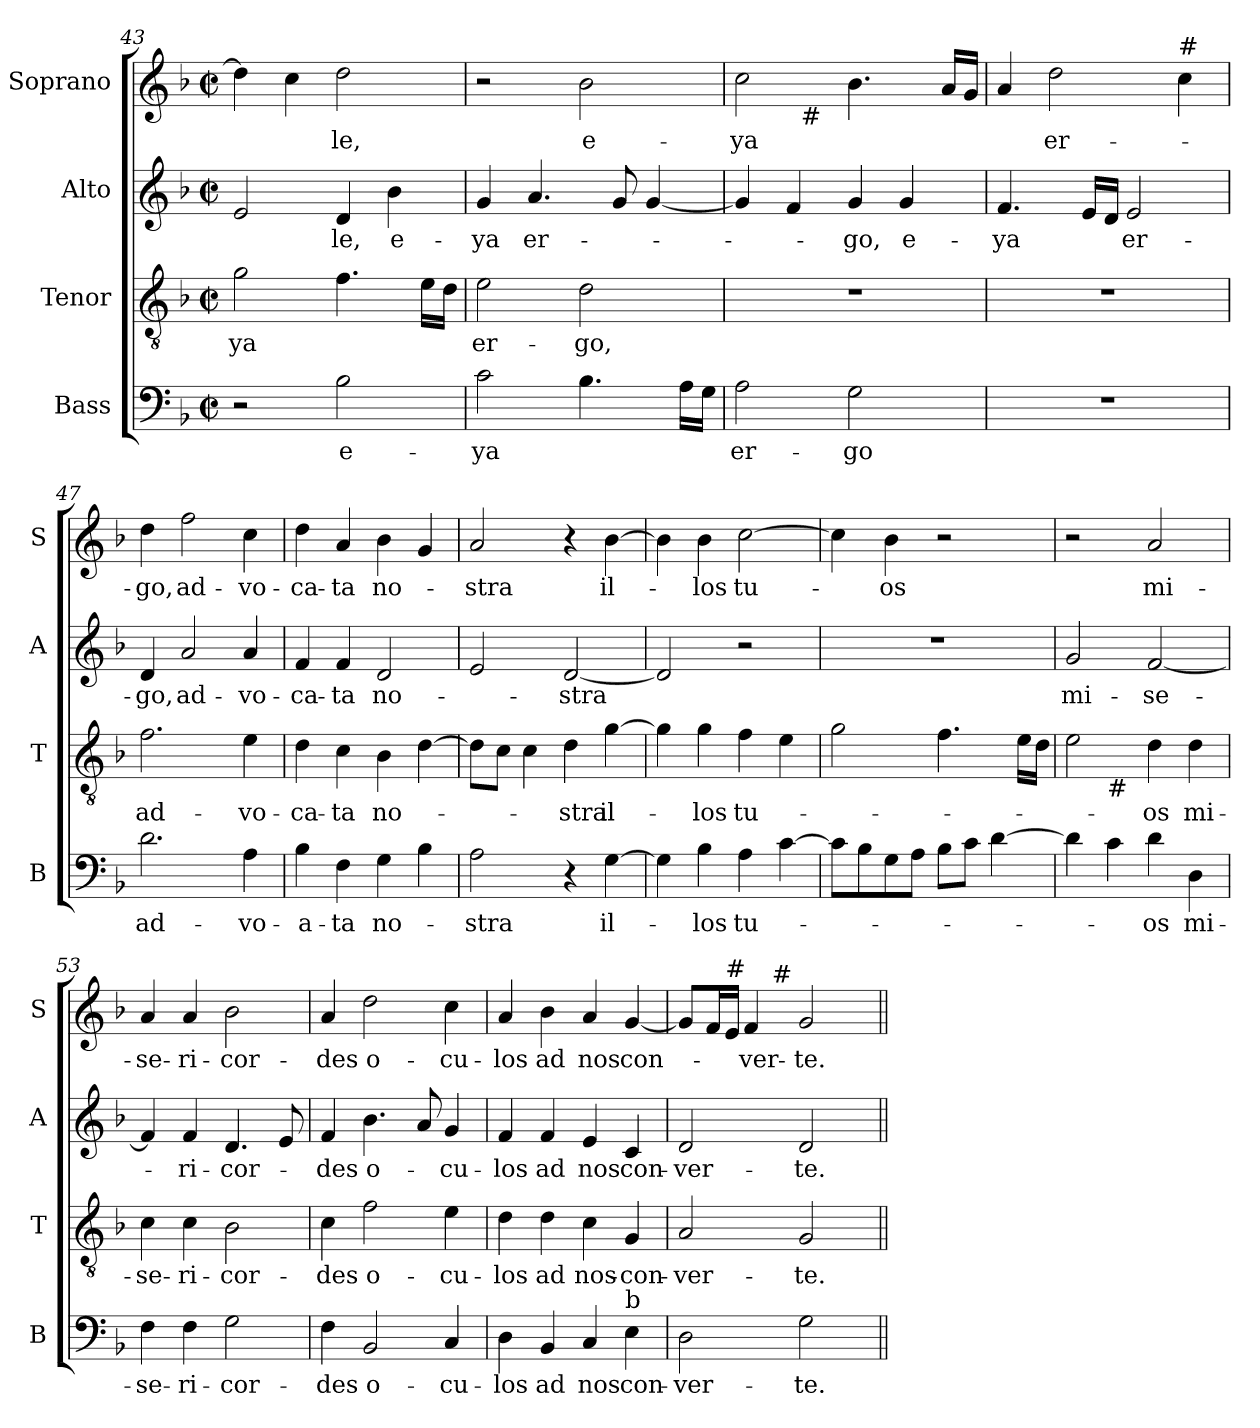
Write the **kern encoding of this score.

**kern	**text	**kern	**text	**kern	**text	**kern	**text
*part4	*part4	*part3	*part3	*part2	*part2	*part1	*part1
*staff4	*staff4	*staff3	*staff3	*staff2	*staff2	*staff1	*staff1
*I"Bass	*	*I"Tenor	*	*I"Alto	*	*I"Soprano	*
*I'B	*	*I'T	*	*I'A	*	*I'S	*
!!LO:LB:g=z
*clefF4	*	*clefGv2	*	*clefG2	*	*clefG2	*
*k[b-]	*	*k[b-]	*	*k[b-]	*	*k[b-]	*
*F:	*	*F:	*	*F:	*	*F:	*
*M2/2	*	*M2/2	*	*M2/2	*	*M2/2	*
*met(c|)	*	*met(c|)	*	*met(c|)	*	*met(c|)	*
=43	=43	=43	=43	=43	=43	=43	=43
2r	.	2g\	-ya	2e/	.	4dd\]	.
.	.	.	.	.	.	4cc\	.
2B-\	e-	4.f\	.	4d/	-le,	2dd\	-le,
.	.	.	.	4b-\	e-	.	.
.	.	16e\LL	.	.	.	.	.
.	.	16d\JJ	.	.	.	.	.
=44	=44	=44	=44	=44	=44	=44	=44
2c\	-ya	2e\	er-	4g/	-ya	2r	.
.	.	.	.	4.a/	er-	.	.
4.B-\	.	2d\	-go,	.	.	2b-\	e-
.	.	.	.	8g/	.	.	.
.	.	.	.	[4g/	.	.	.
16A\LL	.	.	.	.	.	.	.
16G\JJ	.	.	.	.	.	.	.
=45	=45	=45	=45	=45	=45	=45	=45
*	*	*	*	*	*	*^	*
2A\	er-	1r	.	4g/]	.	2cc\	4ryy	-ya
.	.	.	.	4f/	.	.	32ryy	.
!	!	!	!	!	!	!	!LO:TX:b:t=#	!
.	.	.	.	.	.	.	2ryy	.
2G\	-go	.	.	4g/	-go,	4.b-\	.	.
.	.	.	.	4g/	e-	.	.	.
.	.	.	.	.	.	.	8..ryy	.
.	.	.	.	.	.	16a/LL	.	.
.	.	.	.	.	.	16g/JJ	.	.
*	*	*	*	*	*	*v	*v	*
=46	=46	=46	=46	=46	=46	=46	=46
1r	.	1r	.	4.f/	-ya	4a/	.
.	.	.	.	.	.	2dd\	er-
.	.	.	.	16e/LL	.	.	.
.	.	.	.	16d/JJ	.	.	.
.	.	.	.	2e/	er-	.	.
!	!	!	!	!	!	!LO:TX:a:t=#	!
.	.	.	.	.	.	4cc\	.
=47	=47	=47	=47	=47	=47	=47	=47
2.d\	ad-	2.f\	ad-	4d/	-go,	4dd\	-go,
.	.	.	.	2a/	ad-	2ff\	ad-
4A\	-vo-	4e\	-vo-	4a/	-vo-	4cc\	-vo-
=48	=48	=48	=48	=48	=48	=48	=48
4B-\	-a-	4d\	-ca-	4f/	-ca-	4dd\	-ca-
4F\	-ta	4c\	-ta	4f/	-ta	4a/	-ta
4G\	no-	4B-\	no-	2d/	no-	4b-\	no-
4B-\	.	[4d\	.	.	.	4g/	.
!!LO:LB:g=z
=49	=49	=49	=49	=49	=49	=49	=49
2A\	-stra	8d\L]	.	2e/	.	2a/	-stra
.	.	8c\J	.	.	.	.	.
.	.	4c\	.	.	.	.	.
4r	.	4d\	-stra	[2d/	-stra	4r	.
[4G\	il-	[4g\	il-	.	.	[4b-\	il-
=50	=50	=50	=50	=50	=50	=50	=50
4G\]	.	4g\]	.	2d/]	.	4b-\]	.
4B-\	-los	4g\	-los	.	.	4b-\	-los
4A\	tu-	4f\	tu-	2r	.	[2cc\	tu-
[4c\	.	4e\	.	.	.	.	.
=51	=51	=51	=51	=51	=51	=51	=51
8c\L]	.	2g\	.	1r	.	4cc\]	.
8B-\	.	.	.	.	.	.	.
8G\	.	.	.	.	.	4b-\	-os
8A\J	.	.	.	.	.	.	.
8B-\L	.	4.f\	.	.	.	2r	.
8c\J	.	.	.	.	.	.	.
[4d\	.	.	.	.	.	.	.
.	.	16e\LL	.	.	.	.	.
.	.	16d\JJ	.	.	.	.	.
=52	=52	=52	=52	=52	=52	=52	=52
*	*	*^	*	*	*	*	*
4d\]	.	2e\	4ryy	.	2g/	mi-	2r	.
!	!	!	!LO:TX:b:t=#	!	!	!	!	!
4c\	.	.	2.ryy	.	.	.	.	.
4d\	-os	4d\	.	-os	[2f/	-se-	2a/	mi-
4D\	mi-	4d\	.	mi-	.	.	.	.
*	*	*v	*v	*	*	*	*	*
=53	=53	=53	=53	=53	=53	=53	=53
4F\	-se-	4c\	-se-	4f/]	.	4a/	-se-
4F\	-ri-	4c\	-ri-	4f/	-ri-	4a/	-ri-
2G\	-cor-	2B-\	-cor-	4.d/	-cor-	2b-\	-cor-
.	.	.	.	8e/	.	.	.
=54	=54	=54	=54	=54	=54	=54	=54
4F\	-des	4c\	-des	4f/	-des	4a/	-des
2BB-/	o-	2f\	o-	4.b-\	o-	2dd\	o-
.	.	.	.	8a/	.	.	.
4C/	-cu-	4e\	-cu-	4g/	-cu-	4cc\	-cu-
!!LO:LB:g=z
=55	=55	=55	=55	=55	=55	=55	=55
4D\	-los	4d\	-los	4f/	-los	4a/	-los
4BB-/	ad	4d\	ad	4f/	ad	4b-\	ad
4C/	nos	4c\	nos-	4e/	nos	4a/	nos
!LO:TX:a:t=b	!	!	!	!	!	!	!
4E\	con-	4G/	-con-	4c/	con-	[4g/	con-
=56	=56	=56	=56	=56	=56	=56	=56
*	*	*	*	*	*	*^	*
2D\	-ver-	2A/	-ver-	2d/	-ver-	8g/L]	4.ryy	.
.	.	.	.	.	.	16f/L	.	.
!	!	!	!	!	!	!LO:TX:a:t=#	!	!
.	.	.	.	.	.	16e/JJ	.	.
.	.	.	.	.	.	4f/	.	-ver-
!	!	!	!	!	!	!	!LO:TX:a:t=#	!
.	.	.	.	.	.	.	2ryy	.
2G\	-te.	2G/	-te.	2d/	-te.	2g/	.	-te.
.	.	.	.	.	.	.	8ryy	.
*	*	*	*	*	*	*v	*v	*
=||	=||	=||	=||	=||	=||	=||	=||
*-	*-	*-	*-	*-	*-	*-	*-
